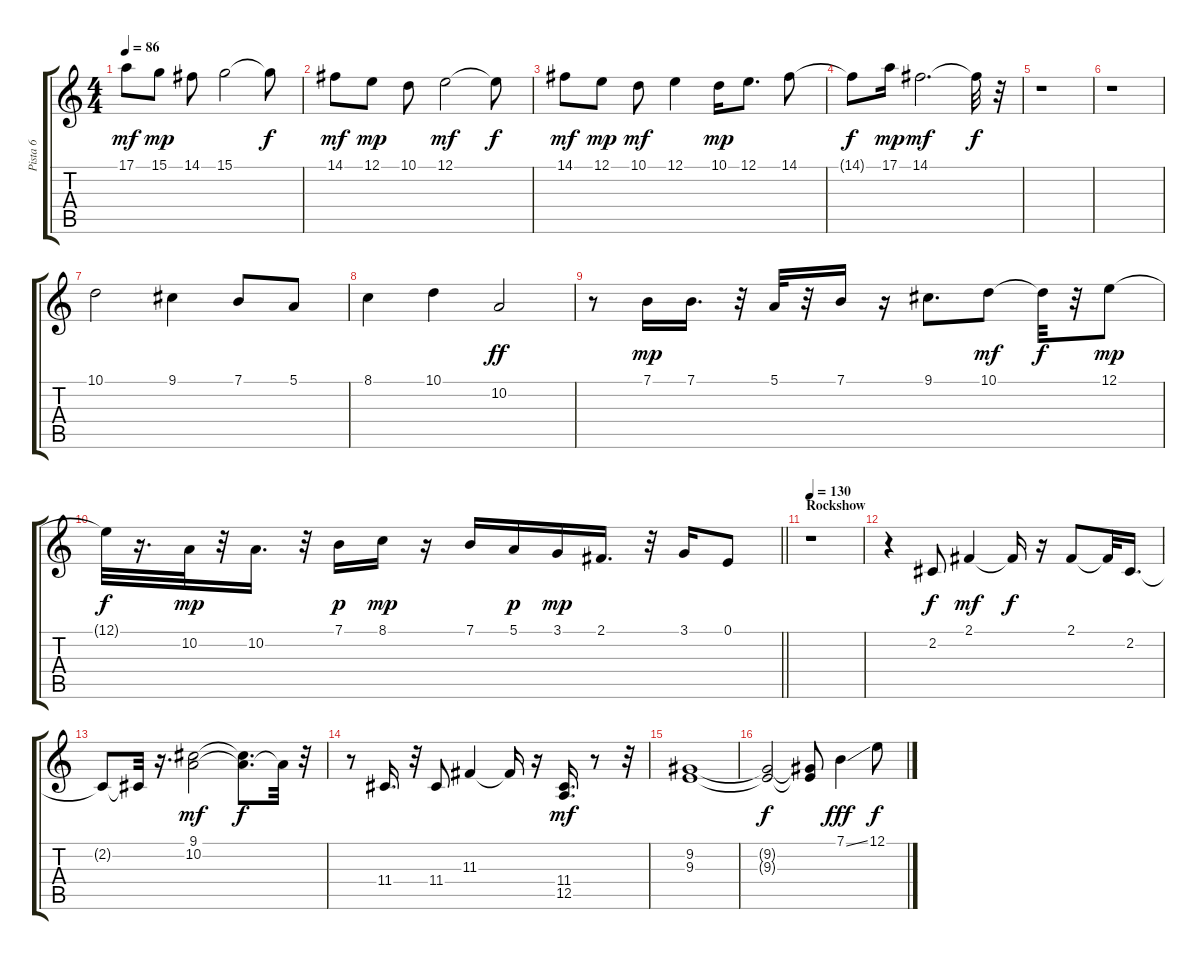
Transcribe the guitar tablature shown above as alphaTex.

\track ("Pista 6" "Pista 6") {instrument panflute}
\staff {score tabs}
\tuning (E4 B3 G3 D3 A2 E2) {hide}
\ts (4 4)
\tempo 86
\clef g2
\ks c
17.1.8{dy mf} 15.1.8{dy mp} 14.1.8 15.1.2 15.1{t}.8{dy f} |
14.1.8{dy mf} 12.1.8{dy mp} 10.1.8 12.1.2{dy mf} 12.1{t}.8{dy f} |
14.1.8{dy mf} 12.1.8{dy mp} 10.1.8{dy mf} 12.1.4 10.1.16{dy mp} 12.1.8{d} 14.1.8 |
14.1{t}.8{dy f} 17.1.16{dy mp} 14.1.2{d dy mf} 14.1{t}.32{dy f} r.32 |
r.1 |
r.1 |
10.1.2 9.1.4 7.1.8 5.1.8 |
8.1.4 10.1.4 10.2.2{dy ff} |
r.8 7.1.16{dy mp} 7.1.16{d} r.32 5.1.32 r.32 7.1.16 r.16 9.1.8{d} 10.1.8{dy mf} 10.1{t}.32{dy f} r.32 12.1.8{dy mp} |
\barLineRight lightlight
12.1{t}.32{dy f} r.16{d} 10.2.32{dy mp} r.32 10.2.16{d} r.32 7.1.16{dy p} 8.1.16{dy mp} r.16 7.1.16 5.1.16{dy p} 3.1.16{dy mp} 2.1.16{d} r.32 3.1.16 0.1.8 |
\section ("" "Rockshow")
\tempo 130
r.1{volume 13 instrument acousticguitarsteel} |
r.4 2.2.8{dy f} 2.1.4{dy mf} 2.1{t}.16{dy f} r.16 2.1.8 2.1{t}.32 2.2.16{d} |
2.2{t}.8 2.2{t}.32 r.16{d} (9.1 10.2).2{dy mf} (9.1{t} 10.2{t}).8{d dy f} 10.2{t}.32 r.32 |
r.8 11.4.16{d} r.32 11.4.8 11.3.4 11.3{t}.16 r.16 (11.4 12.5).16{d dy mf} r.8 r.32 |
(9.2 9.3).1 |
(9.2{t} 9.3{t}).2{dy f} (9.2{t} 9.3{t}).8 7.1{ss}.4{dy fff} 12.1.8{dy f}
